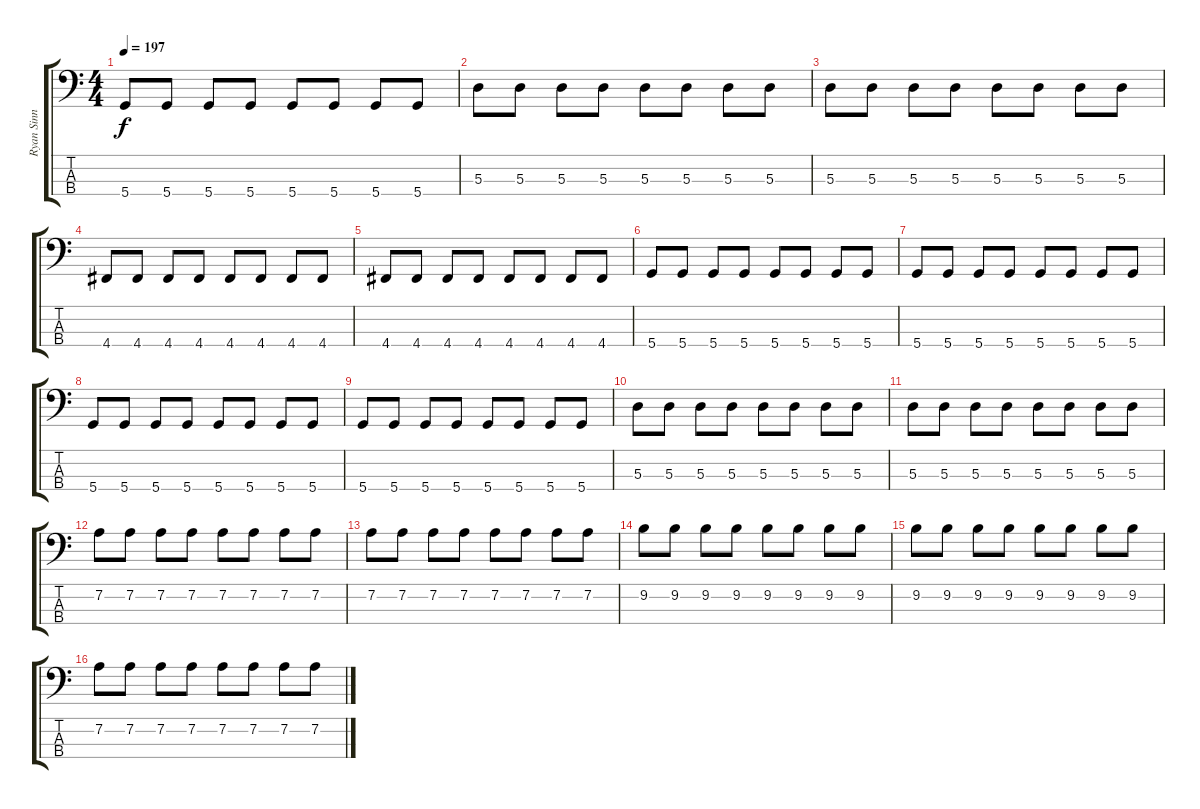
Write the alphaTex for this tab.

\track ("Ryan Sinn Bass" "Ryan Sinn ") {instrument electricbasspick}
\staff {score tabs}
\tuning (G2 D2 A1 D1) {hide}
\ts (4 4)
\tempo 197
\clef f4
\ks c
5.4.8{dy f} 5.4.8 5.4.8 5.4.8 5.4.8 5.4.8 5.4.8 5.4.8 |
5.3.8 5.3.8 5.3.8 5.3.8 5.3.8 5.3.8 5.3.8 5.3.8 |
5.3.8 5.3.8 5.3.8 5.3.8 5.3.8 5.3.8 5.3.8 5.3.8 |
4.4.8 4.4.8 4.4.8 4.4.8 4.4.8 4.4.8 4.4.8 4.4.8 |
4.4.8 4.4.8 4.4.8 4.4.8 4.4.8 4.4.8 4.4.8 4.4.8 |
5.4.8 5.4.8 5.4.8 5.4.8 5.4.8 5.4.8 5.4.8 5.4.8 |
5.4.8 5.4.8 5.4.8 5.4.8 5.4.8 5.4.8 5.4.8 5.4.8 |
5.4.8 5.4.8 5.4.8 5.4.8 5.4.8 5.4.8 5.4.8 5.4.8 |
5.4.8 5.4.8 5.4.8 5.4.8 5.4.8 5.4.8 5.4.8 5.4.8 |
5.3.8 5.3.8 5.3.8 5.3.8 5.3.8 5.3.8 5.3.8 5.3.8 |
5.3.8 5.3.8 5.3.8 5.3.8 5.3.8 5.3.8 5.3.8 5.3.8 |
7.2.8 7.2.8 7.2.8 7.2.8 7.2.8 7.2.8 7.2.8 7.2.8 |
7.2.8 7.2.8 7.2.8 7.2.8 7.2.8 7.2.8 7.2.8 7.2.8 |
9.2.8 9.2.8 9.2.8 9.2.8 9.2.8 9.2.8 9.2.8 9.2.8 |
9.2.8 9.2.8 9.2.8 9.2.8 9.2.8 9.2.8 9.2.8 9.2.8 |
7.2.8 7.2.8 7.2.8 7.2.8 7.2.8 7.2.8 7.2.8 7.2.8
